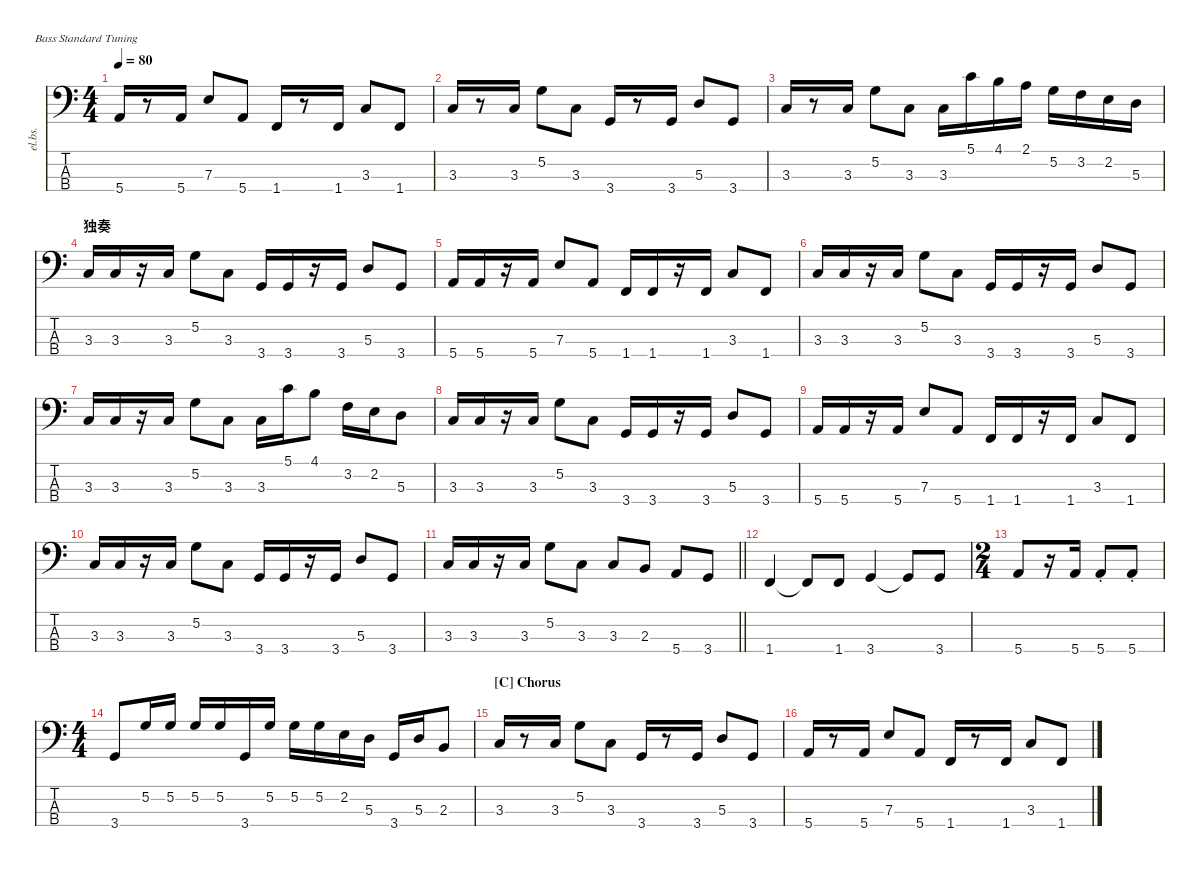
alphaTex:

\defaultSystemsLayout 4
\hideDynamics
\bracketExtendMode nobrackets
\otherSystemsTrackNameOrientation horizontal
\track ("Electric Bass" "el.bs.") {instrument electricbassfinger}
\staff {score tabs}
\tuning (G2 D2 A1 E1)
\ts (4 4)
\tempo 80
\clef f4
\ks c
5.4.16{dy mf beam Up} r.8{beam Up} 5.4.16{beam Up} 7.3.8{beam Up} 5.4.8{beam Up} 1.4.16{beam Up} r.8{beam Up} 1.4.16{beam Up} 3.3.8{beam Up} 1.4.8{beam Up} |
3.3.16{beam Up} r.8{beam Up} 3.3.16{beam Up} 5.2.8{beam Down} 3.3.8{beam Down} 3.4.16{beam Up} r.8{beam Up} 3.4.16{beam Up} 5.3.8{beam Up} 3.4.8{beam Up} |
3.3.16{beam Up} r.8{beam Up} 3.3.16{beam Up} 5.2.8{beam Down} 3.3.8{beam Down} 3.3.16{beam Down} 5.1.16{beam Down} 4.1.16{beam Down} 2.1.16{beam Down} 5.2.16{beam Down} 3.2.16{beam Down} 2.2.16{beam Down} 5.3.16{beam Down} |
\section ("" "独奏")
3.3.16{beam Up} 3.3.16{beam Up} r.16{beam Up} 3.3.16{beam Up} 5.2.8{beam Down} 3.3.8{beam Down} 3.4.16{beam Up} 3.4.16{beam Up} r.16{beam Up} 3.4.16{beam Up} 5.3.8{beam Up} 3.4.8{beam Up} |
5.4.16{beam Up} 5.4.16{beam Up} r.16{beam Up} 5.4.16{beam Up} 7.3.8{beam Up} 5.4.8{beam Up} 1.4.16{beam Up} 1.4.16{beam Up} r.16{beam Up} 1.4.16{beam Up} 3.3.8{beam Up} 1.4.8{beam Up} |
3.3.16{beam Up} 3.3.16{beam Up} r.16{beam Up} 3.3.16{beam Up} 5.2.8{beam Down} 3.3.8{beam Down} 3.4.16{beam Up} 3.4.16{beam Up} r.16{beam Up} 3.4.16{beam Up} 5.3.8{beam Up} 3.4.8{beam Up} |
3.3.16{beam Up} 3.3.16{beam Up} r.16{beam Up} 3.3.16{beam Up} 5.2.8{beam Down} 3.3.8{beam Down} 3.3.16{beam Down} 5.1.16{beam Down} 4.1.8{beam Down} 3.2.16{beam Down} 2.2.16{beam Down} 5.3.8{beam Down} |
3.3.16{beam Up} 3.3.16{beam Up} r.16{beam Up} 3.3.16{beam Up} 5.2.8{beam Down} 3.3.8{beam Down} 3.4.16{beam Up} 3.4.16{beam Up} r.16{beam Up} 3.4.16{beam Up} 5.3.8{beam Up} 3.4.8{beam Up} |
5.4.16{beam Up} 5.4.16{beam Up} r.16{beam Up} 5.4.16{beam Up} 7.3.8{beam Up} 5.4.8{beam Up} 1.4.16{beam Up} 1.4.16{beam Up} r.16{beam Up} 1.4.16{beam Up} 3.3.8{beam Up} 1.4.8{beam Up} |
3.3.16{beam Up} 3.3.16{beam Up} r.16{beam Up} 3.3.16{beam Up} 5.2.8{beam Down} 3.3.8{beam Down} 3.4.16{beam Up} 3.4.16{beam Up} r.16{beam Up} 3.4.16{beam Up} 5.3.8{beam Up} 3.4.8{beam Up} |
\barLineRight lightlight
3.3.16{beam Up} 3.3.16{beam Up} r.16{beam Up} 3.3.16{beam Up} 5.2.8{beam Down} 3.3.8{beam Down} 3.3.8{beam Up} 2.3.8{beam Up} 5.4.8{beam Up} 3.4.8{beam Up} |
1.4.4{beam Up} 1.4{t}.8{beam Up} 1.4.8{beam Up} 3.4.4{beam Up} 3.4{t}.8{beam Up} 3.4.8{beam Up} |
\ts (2 4)
\beaming (8 2 2)
5.4.8{beam Up} r.16{beam Up} 5.4.16{beam Up} 5.4{st}.8{beam Up} 5.4{st}.8{beam Up} |
\ts (4 4)
\beaming (8 2 2 2 2)
3.4.8{beam Up} 5.2.16{beam Up} 5.2.16{beam Up} 5.2.16{beam Up} 5.2.16{beam Up} 3.4.16{beam Up} 5.2.16{beam Up} 5.2.16{beam Down} 5.2.16{beam Down} 2.2.16{beam Down} 5.3.16{beam Down} 3.4.16{beam Up} 5.3.16{beam Up} 2.3.8{beam Up} |
\section ("C" "Chorus")
3.3.16{beam Up} r.8{beam Up} 3.3.16{beam Up} 5.2.8{beam Down} 3.3.8{beam Down} 3.4.16{beam Up} r.8{beam Up} 3.4.16{beam Up} 5.3.8{beam Up} 3.4.8{beam Up} |
5.4.16{beam Up} r.8{beam Up} 5.4.16{beam Up} 7.3.8{beam Up} 5.4.8{beam Up} 1.4.16{beam Up} r.8{beam Up} 1.4.16{beam Up} 3.3.8{beam Up} 1.4.8{beam Up}
